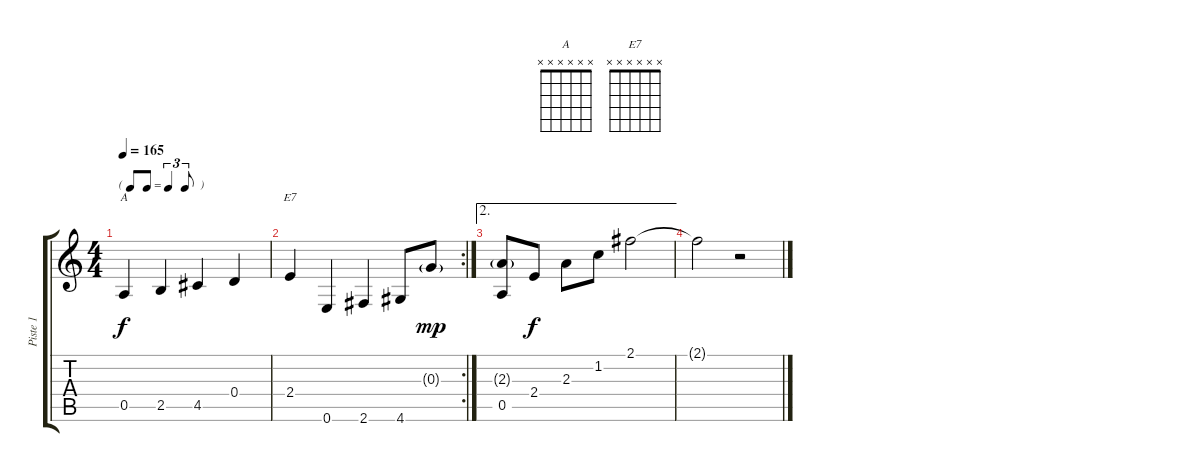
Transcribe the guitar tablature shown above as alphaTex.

\track ("Piste 1" "Piste 1") {instrument acousticguitarnylon}
\staff {score tabs}
\tuning (E4 B3 G3 D3 A2 E2) {hide}
\chord ("A" x x x x x x)
\chord ("E7" x x x x x x)
\ts (4 4)
\tf triplet8th
\tempo 165
\clef g2
\ks c
0.5.4{ch "A" dy f} 2.5.4 4.5.4 0.4.4 |
\rc 2
2.4.4{ch "E7"} 0.6.4 2.6.4 4.6.8 0.3{g}.8{dy mp} |
\ae 2
(2.3{g} 0.5).8 2.4.8{dy f} 2.3.8 1.2.8 2.1.2 |
2.1{t}.2 r.2
